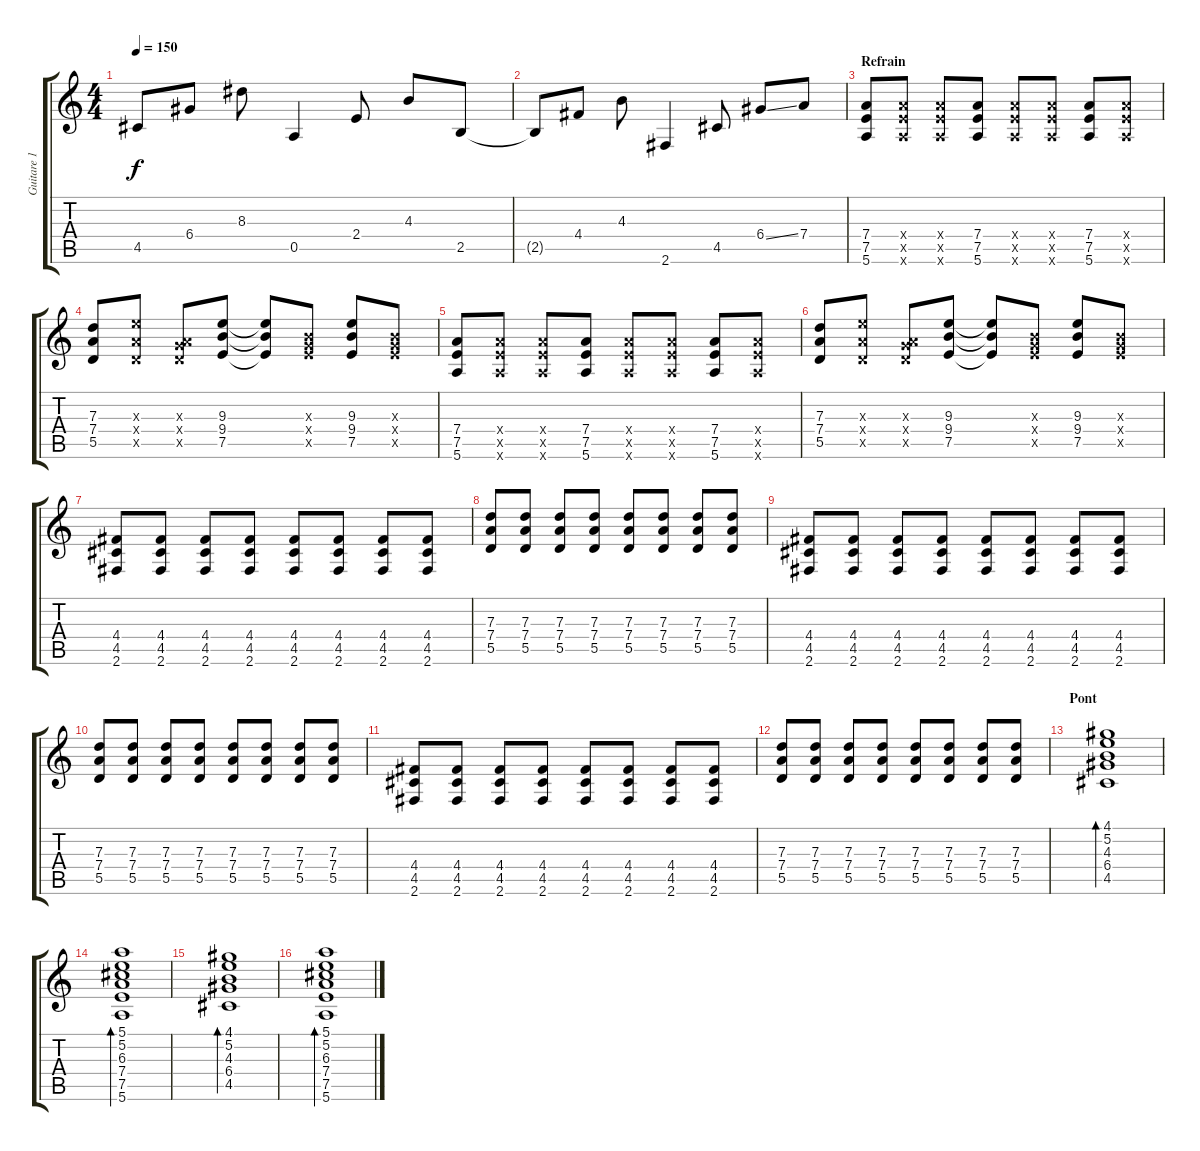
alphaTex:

\track ("Guitare 1" "Guitare 1") {instrument electricguitarclean}
\staff {score tabs}
\tuning (E4 B3 G3 D3 A2 E2) {hide}
\ts (4 4)
\tempo 150
\clef g2
\ks c
4.5.8{dy f} 6.4.8 8.3.8 0.5.4 2.4.8 4.3.8 2.5.8 |
2.5{t}.8 4.4.8 4.3.8 2.6.4 4.5.8 6.4{ss}.8 7.4.8 |
\section ("" "Refrain")
(7.4 7.5 5.6).8 (7.4{x} 7.5{x} 5.6{x}).8 (7.4{x} 7.5{x} 5.6{x}).8 (7.4 7.5 5.6).8 (7.4{x} 7.5{x} 5.6{x}).8 (7.4{x} 7.5{x} 5.6{x}).8 (7.4 7.5 5.6).8 (7.4{x} 7.5{x} 5.6{x}).8 |
(7.3 7.4 5.5).8 (9.3{x} 7.4{x} 5.5{x}).8 (0.3{x} 7.4{x} 5.5{x}).8 (9.3 9.4 7.5).8 (9.3{t} 9.4{t} 7.5{t}).8 (0.3{x} 9.4{x} 7.5{x}).8 (9.3 9.4 7.5).8 (0.3{x} 9.4{x} 7.5{x}).8 |
(7.4 7.5 5.6).8 (7.4{x} 7.5{x} 5.6{x}).8 (7.4{x} 7.5{x} 5.6{x}).8 (7.4 7.5 5.6).8 (7.4{x} 7.5{x} 5.6{x}).8 (7.4{x} 7.5{x} 5.6{x}).8 (7.4 7.5 5.6).8 (7.4{x} 7.5{x} 5.6{x}).8 |
(7.3 7.4 5.5).8 (9.3{x} 7.4{x} 5.5{x}).8 (0.3{x} 7.4{x} 5.5{x}).8 (9.3 9.4 7.5).8 (9.3{t} 9.4{t} 7.5{t}).8 (0.3{x} 9.4{x} 7.5{x}).8 (9.3 9.4 7.5).8 (0.3{x} 9.4{x} 7.5{x}).8 |
(4.4 4.5 2.6).8 (4.4 4.5 2.6).8 (4.4 4.5 2.6).8 (4.4 4.5 2.6).8 (4.4 4.5 2.6).8 (4.4 4.5 2.6).8 (4.4 4.5 2.6).8 (4.4 4.5 2.6).8 |
(7.3 7.4 5.5).8 (7.3 7.4 5.5).8 (7.3 7.4 5.5).8 (7.3 7.4 5.5).8 (7.3 7.4 5.5).8 (7.3 7.4 5.5).8 (7.3 7.4 5.5).8 (7.3 7.4 5.5).8 |
(4.4 4.5 2.6).8 (4.4 4.5 2.6).8 (4.4 4.5 2.6).8 (4.4 4.5 2.6).8 (4.4 4.5 2.6).8 (4.4 4.5 2.6).8 (4.4 4.5 2.6).8 (4.4 4.5 2.6).8 |
(7.3 7.4 5.5).8 (7.3 7.4 5.5).8 (7.3 7.4 5.5).8 (7.3 7.4 5.5).8 (7.3 7.4 5.5).8 (7.3 7.4 5.5).8 (7.3 7.4 5.5).8 (7.3 7.4 5.5).8 |
(4.4 4.5 2.6).8 (4.4 4.5 2.6).8 (4.4 4.5 2.6).8 (4.4 4.5 2.6).8 (4.4 4.5 2.6).8 (4.4 4.5 2.6).8 (4.4 4.5 2.6).8 (4.4 4.5 2.6).8 |
(7.3 7.4 5.5).8 (7.3 7.4 5.5).8 (7.3 7.4 5.5).8 (7.3 7.4 5.5).8 (7.3 7.4 5.5).8 (7.3 7.4 5.5).8 (7.3 7.4 5.5).8 (7.3 7.4 5.5).8 |
\section ("" "Pont")
(4.1 5.2 4.3 6.4 4.5).1{bd 120} |
(5.1 5.2 6.3 7.4 7.5 5.6).1{bd 120} |
(4.1 5.2 4.3 6.4 4.5).1{bd 120} |
(5.1 5.2 6.3 7.4 7.5 5.6).1{bd 120}
